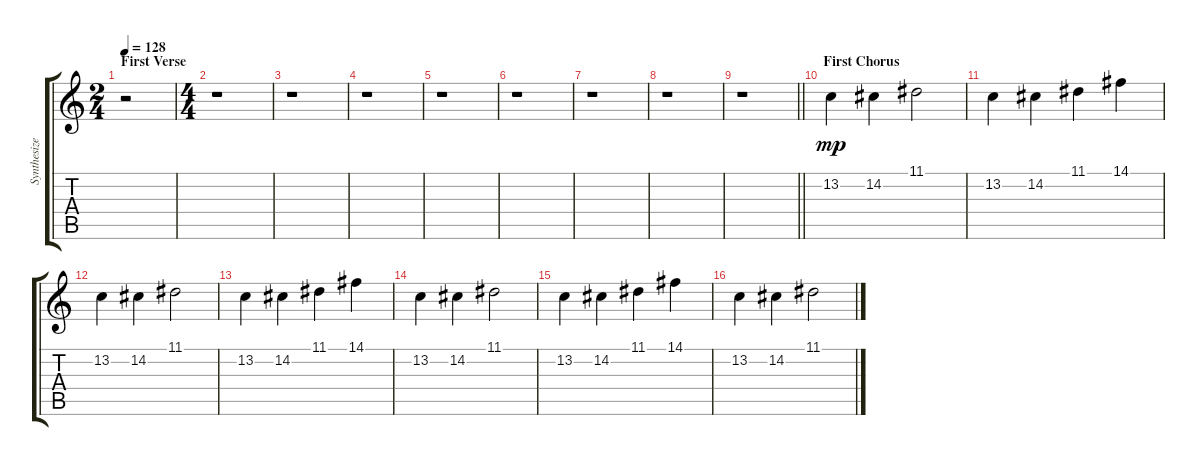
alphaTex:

\track ("Synthesizer 1" "Synthesize") {instrument lead2sawtooth}
\staff {score tabs}
\tuning (E4 B3 G3 D3 A2 E2) {hide}
\ts (2 4)
\section ("" "First Verse")
\tempo 128
\clef g2
\ks c
r.2{dy mp instrument lead2sawtooth} |
\ts (4 4)
r.1 |
r.1 |
r.1 |
r.1 |
r.1 |
r.1 |
r.1 |
\barLineRight lightlight
r.1 |
\section ("" "First Chorus")
13.2.4{instrument lead2sawtooth} 14.2.4 11.1.2 |
13.2.4 14.2.4 11.1.4 14.1.4 |
13.2.4 14.2.4 11.1.2 |
13.2.4 14.2.4 11.1.4 14.1.4 |
13.2.4 14.2.4 11.1.2 |
13.2.4 14.2.4 11.1.4 14.1.4 |
13.2.4 14.2.4 11.1.2
